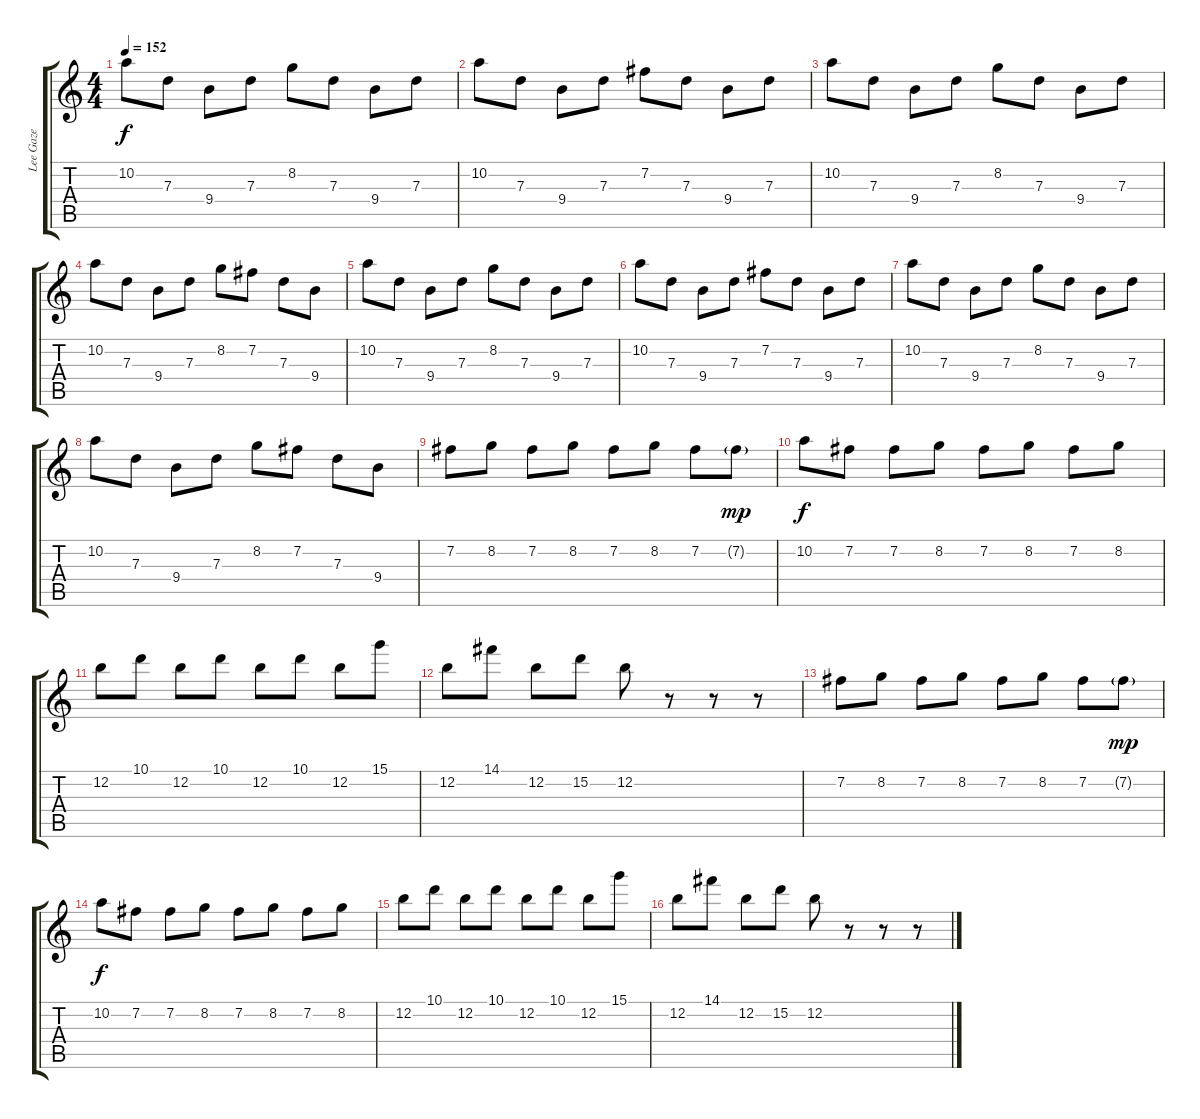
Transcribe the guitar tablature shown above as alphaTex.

\track ("Lee Gaze" "Lee Gaze") {instrument electricguitarclean}
\staff {score tabs}
\tuning (E4 B3 G3 D3 A2 E2) {hide}
\ts (4 4)
\tempo 152
\clef g2
\ks c
10.2.8{dy f volume 14 instrument distortionguitar} 7.3.8 9.4.8 7.3.8 8.2.8 7.3.8 9.4.8 7.3.8 |
10.2.8 7.3.8 9.4.8 7.3.8 7.2.8 7.3.8 9.4.8 7.3.8 |
10.2.8 7.3.8 9.4.8 7.3.8 8.2.8 7.3.8 9.4.8 7.3.8 |
10.2.8 7.3.8 9.4.8 7.3.8 8.2.8 7.2.8 7.3.8 9.4.8 |
10.2.8 7.3.8 9.4.8 7.3.8 8.2.8 7.3.8 9.4.8 7.3.8 |
10.2.8 7.3.8 9.4.8 7.3.8 7.2.8 7.3.8 9.4.8 7.3.8 |
10.2.8 7.3.8 9.4.8 7.3.8 8.2.8 7.3.8 9.4.8 7.3.8 |
10.2.8 7.3.8 9.4.8 7.3.8 8.2.8 7.2.8 7.3.8 9.4.8 |
7.2.8 8.2.8 7.2.8 8.2.8 7.2.8 8.2.8 7.2.8 7.2{g}.8{dy mp} |
10.2.8{dy f} 7.2.8 7.2.8 8.2.8 7.2.8 8.2.8 7.2.8 8.2.8 |
12.2.8 10.1.8 12.2.8 10.1.8 12.2.8 10.1.8 12.2.8 15.1.8 |
12.2.8 14.1.8 12.2.8 15.2.8 12.2.8 r.8 r.8 r.8 |
7.2.8 8.2.8 7.2.8 8.2.8 7.2.8 8.2.8 7.2.8 7.2{g}.8{dy mp} |
10.2.8{dy f} 7.2.8 7.2.8 8.2.8 7.2.8 8.2.8 7.2.8 8.2.8 |
12.2.8 10.1.8 12.2.8 10.1.8 12.2.8 10.1.8 12.2.8 15.1.8 |
12.2.8 14.1.8 12.2.8 15.2.8 12.2.8 r.8 r.8 r.8
